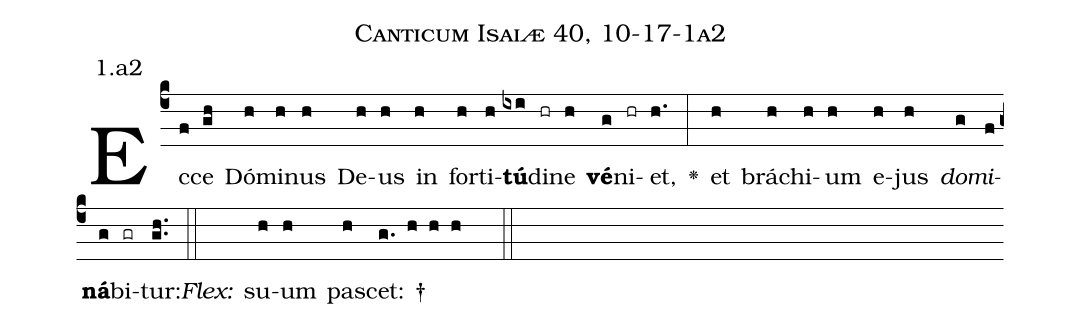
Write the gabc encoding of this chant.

name: Canticum Isaiæ 40, 10-17-1a2;
annotation: 1.a2;
%%
(c4)Ec(f)ce(gh) Dó(h)mi(h)nus(h) De(h)us(h) in(h) for(h)ti(h)<b>tú</b>(ixi)di(hr)ne(h) <b>vé</b>(g)ni(hr)et,(h.) <v>\greheightstar</v>(:) et(h) brá(h)chi(h)um(h) e(h)jus(h) <i>do</i>(g)<i>mi</i>(f)<b>ná</b>(g)bi(gr)tur:(gh..) (::)
<i>Flex:</i>()  su(h)um(h) pa(h)scet: †(g. h h h  ::)

%E(h) u(h) o(g) u(f) a(g) e.(gh..) (::)
